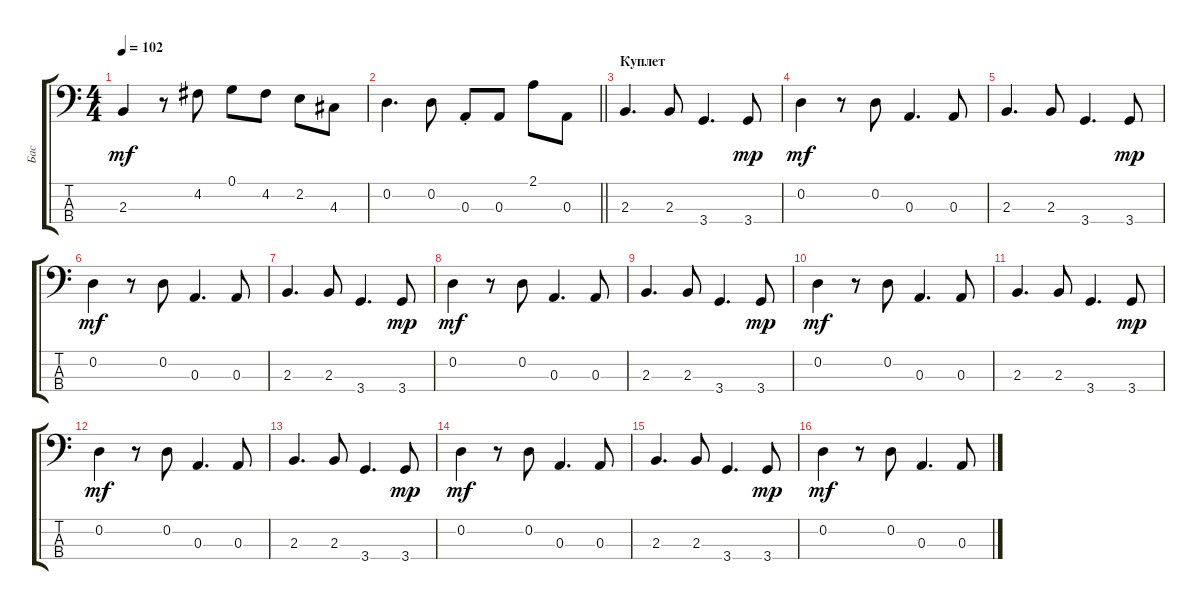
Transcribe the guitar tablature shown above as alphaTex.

\track ("Бас" "Бас") {instrument electricbassfinger}
\staff {score tabs}
\tuning (G2 D2 A1 E1) {hide}
\ts (4 4)
\tempo 102
\clef f4
\ks c
2.3.4{dy mf} r.8 4.2.8 0.1.8 4.2.8 2.2.8 4.3.8 |
\barLineRight lightlight
0.2.4{d} 0.2.8 0.3{st}.8 0.3.8 2.1.8 0.3.8 |
\section ("" "Куплет")
2.3.4{d} 2.3.8 3.4.4{d} 3.4.8{dy mp} |
0.2.4{dy mf} r.8 0.2.8 0.3.4{d} 0.3.8 |
2.3.4{d} 2.3.8 3.4.4{d} 3.4.8{dy mp} |
0.2.4{dy mf} r.8 0.2.8 0.3.4{d} 0.3.8 |
2.3.4{d} 2.3.8 3.4.4{d} 3.4.8{dy mp} |
0.2.4{dy mf} r.8 0.2.8 0.3.4{d} 0.3.8 |
2.3.4{d} 2.3.8 3.4.4{d} 3.4.8{dy mp} |
0.2.4{dy mf} r.8 0.2.8 0.3.4{d} 0.3.8 |
2.3.4{d} 2.3.8 3.4.4{d} 3.4.8{dy mp} |
0.2.4{dy mf} r.8 0.2.8 0.3.4{d} 0.3.8 |
2.3.4{d} 2.3.8 3.4.4{d} 3.4.8{dy mp} |
0.2.4{dy mf} r.8 0.2.8 0.3.4{d} 0.3.8 |
2.3.4{d} 2.3.8 3.4.4{d} 3.4.8{dy mp} |
0.2.4{dy mf} r.8 0.2.8 0.3.4{d} 0.3.8
